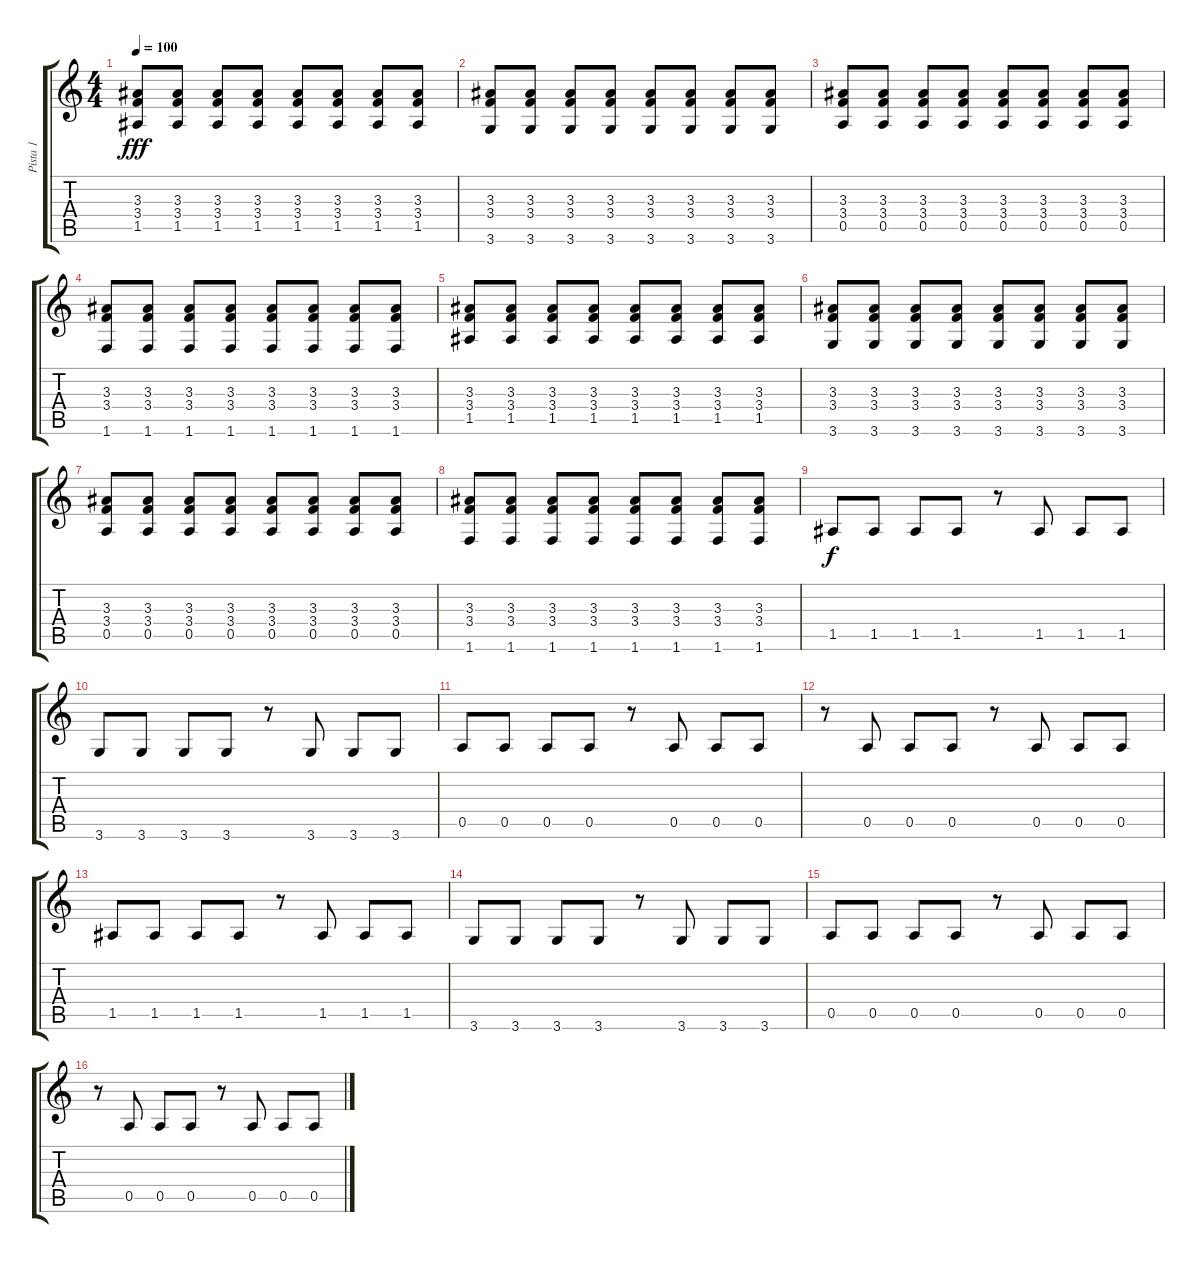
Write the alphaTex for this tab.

\track ("Pista 1" "Pista 1") {instrument distortionguitar}
\staff {score tabs}
\tuning (E4 B3 G3 D3 A2 E2) {hide}
\ts (4 4)
\tempo 100
\clef g2
\ks c
(3.3 3.4 1.5).8{dy fff} (3.3 3.4 1.5).8 (3.3 3.4 1.5).8 (3.3 3.4 1.5).8 (3.3 3.4 1.5).8 (3.3 3.4 1.5).8 (3.3 3.4 1.5).8 (3.3 3.4 1.5).8 |
(3.3 3.4 3.6).8 (3.3 3.4 3.6).8 (3.3 3.4 3.6).8 (3.3 3.4 3.6).8 (3.3 3.4 3.6).8 (3.3 3.4 3.6).8 (3.3 3.4 3.6).8 (3.3 3.4 3.6).8 |
(3.3 3.4 0.5).8 (3.3 3.4 0.5).8 (3.3 3.4 0.5).8 (3.3 3.4 0.5).8 (3.3 3.4 0.5).8 (3.3 3.4 0.5).8 (3.3 3.4 0.5).8 (3.3 3.4 0.5).8 |
(3.3 3.4 1.6).8 (3.3 3.4 1.6).8 (3.3 3.4 1.6).8 (3.3 3.4 1.6).8 (3.3 3.4 1.6).8 (3.3 3.4 1.6).8 (3.3 3.4 1.6).8 (3.3 3.4 1.6).8 |
(3.3 3.4 1.5).8 (3.3 3.4 1.5).8 (3.3 3.4 1.5).8 (3.3 3.4 1.5).8 (3.3 3.4 1.5).8 (3.3 3.4 1.5).8 (3.3 3.4 1.5).8 (3.3 3.4 1.5).8 |
(3.3 3.4 3.6).8 (3.3 3.4 3.6).8 (3.3 3.4 3.6).8 (3.3 3.4 3.6).8 (3.3 3.4 3.6).8 (3.3 3.4 3.6).8 (3.3 3.4 3.6).8 (3.3 3.4 3.6).8 |
(3.3 3.4 0.5).8 (3.3 3.4 0.5).8 (3.3 3.4 0.5).8 (3.3 3.4 0.5).8 (3.3 3.4 0.5).8 (3.3 3.4 0.5).8 (3.3 3.4 0.5).8 (3.3 3.4 0.5).8 |
(3.3 3.4 1.6).8 (3.3 3.4 1.6).8 (3.3 3.4 1.6).8 (3.3 3.4 1.6).8 (3.3 3.4 1.6).8 (3.3 3.4 1.6).8 (3.3 3.4 1.6).8 (3.3 3.4 1.6).8 |
1.5.8{dy f volume 13} 1.5.8 1.5.8 1.5.8 r.8 1.5.8 1.5.8 1.5.8 |
3.6.8 3.6.8 3.6.8 3.6.8 r.8 3.6.8 3.6.8 3.6.8 |
0.5.8 0.5.8 0.5.8 0.5.8 r.8 0.5.8 0.5.8 0.5.8 |
r.8 0.5.8 0.5.8 0.5.8 r.8 0.5.8 0.5.8 0.5.8 |
1.5.8 1.5.8 1.5.8 1.5.8 r.8 1.5.8 1.5.8 1.5.8 |
3.6.8 3.6.8 3.6.8 3.6.8 r.8 3.6.8 3.6.8 3.6.8 |
0.5.8 0.5.8 0.5.8 0.5.8 r.8 0.5.8 0.5.8 0.5.8 |
r.8 0.5.8 0.5.8 0.5.8 r.8 0.5.8 0.5.8 0.5.8
